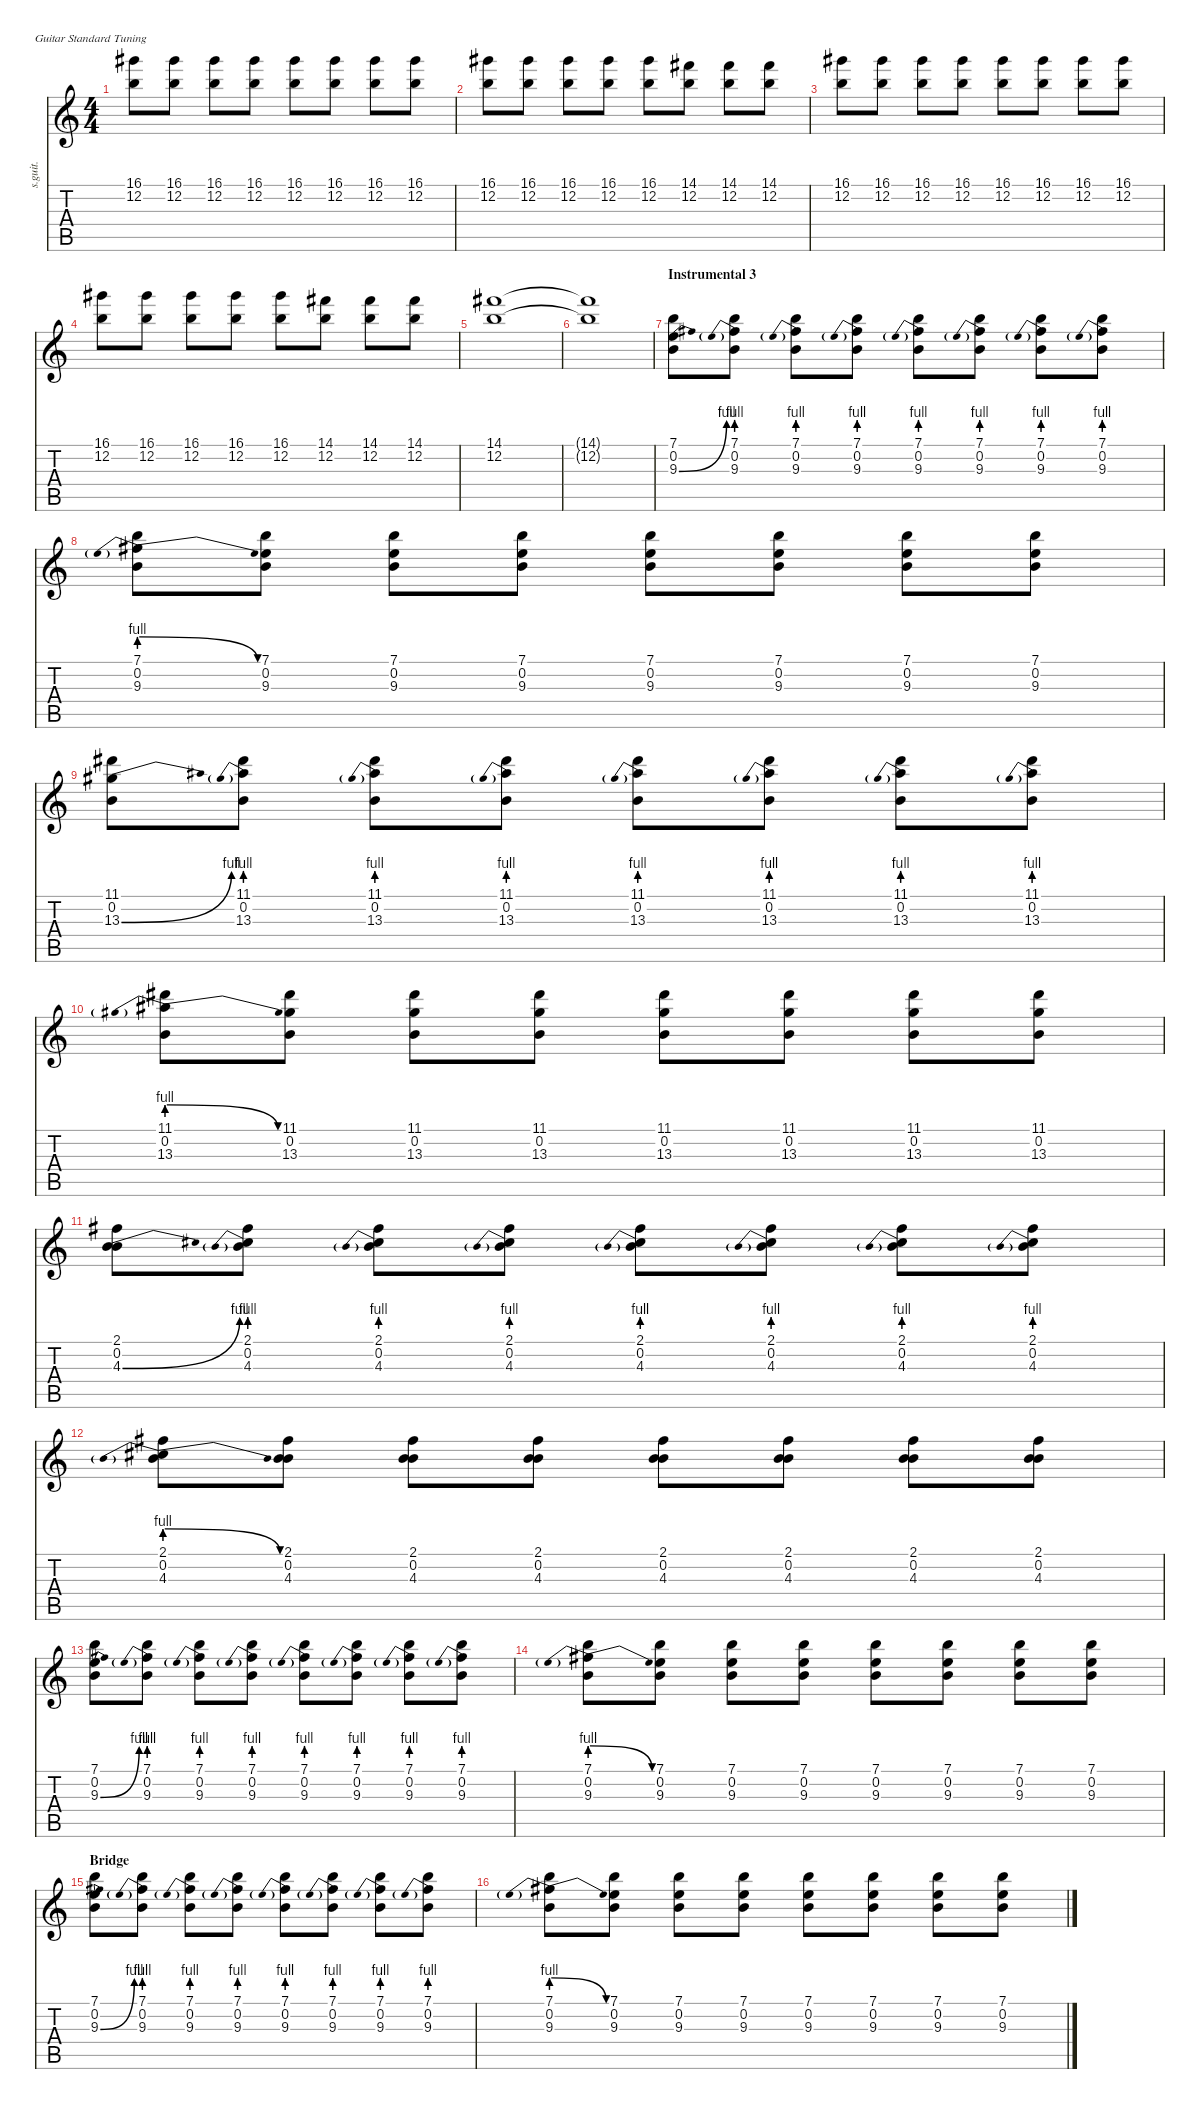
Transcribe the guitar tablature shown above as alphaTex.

\defaultSystemsLayout 4
\hideDynamics
\bracketExtendMode nobrackets
\track ("Jonny Buckland - Main" "s.guit.") {instrument electricguitarclean}
\staff {score tabs}
\tuning (E4 B3 G3 D3 A2 E2)
\ts (4 4)
\tempo (87 hide)
\clef g2
\ks c
(16.1{acc #} 12.2).8{lyrics (0 "") lyrics (1 "") lyrics (2 "") lyrics (3 "") lyrics (4 "") dy f} (16.1{acc #} 12.2).8{lyrics (0 "") lyrics (1 "") lyrics (2 "") lyrics (3 "") lyrics (4 "")} (16.1{acc #} 12.2).8{lyrics (0 "") lyrics (1 "") lyrics (2 "") lyrics (3 "") lyrics (4 "")} (16.1{acc #} 12.2).8{lyrics (0 "") lyrics (1 "") lyrics (2 "") lyrics (3 "") lyrics (4 "")} (16.1{acc #} 12.2).8{lyrics (0 "") lyrics (1 "") lyrics (2 "") lyrics (3 "") lyrics (4 "")} (16.1{acc #} 12.2).8{lyrics (0 "") lyrics (1 "") lyrics (2 "") lyrics (3 "") lyrics (4 "")} (16.1{acc #} 12.2).8{lyrics (0 "") lyrics (1 "") lyrics (2 "") lyrics (3 "") lyrics (4 "")} (16.1{acc #} 12.2).8{lyrics (0 "") lyrics (1 "") lyrics (2 "") lyrics (3 "") lyrics (4 "")} |
(16.1{acc #} 12.2).8{lyrics (0 "") lyrics (1 "") lyrics (2 "") lyrics (3 "") lyrics (4 "")} (16.1{acc #} 12.2).8{lyrics (0 "") lyrics (1 "") lyrics (2 "") lyrics (3 "") lyrics (4 "")} (16.1{acc #} 12.2).8{lyrics (0 "") lyrics (1 "") lyrics (2 "") lyrics (3 "") lyrics (4 "")} (16.1{acc #} 12.2).8{lyrics (0 "") lyrics (1 "") lyrics (2 "") lyrics (3 "") lyrics (4 "")} (16.1{acc #} 12.2).8{lyrics (0 "") lyrics (1 "") lyrics (2 "") lyrics (3 "") lyrics (4 "")} (14.1{acc #} 12.2).8{lyrics (0 "") lyrics (1 "") lyrics (2 "") lyrics (3 "") lyrics (4 "")} (14.1{acc #} 12.2).8{lyrics (0 "") lyrics (1 "") lyrics (2 "") lyrics (3 "") lyrics (4 "")} (14.1{acc #} 12.2).8{lyrics (0 "") lyrics (1 "") lyrics (2 "") lyrics (3 "") lyrics (4 "")} |
(16.1{acc #} 12.2).8{lyrics (0 "") lyrics (1 "") lyrics (2 "") lyrics (3 "") lyrics (4 "")} (16.1{acc #} 12.2).8{lyrics (0 "") lyrics (1 "") lyrics (2 "") lyrics (3 "") lyrics (4 "")} (16.1{acc #} 12.2).8{lyrics (0 "") lyrics (1 "") lyrics (2 "") lyrics (3 "") lyrics (4 "")} (16.1{acc #} 12.2).8{lyrics (0 "") lyrics (1 "") lyrics (2 "") lyrics (3 "") lyrics (4 "")} (16.1{acc #} 12.2).8{lyrics (0 "") lyrics (1 "") lyrics (2 "") lyrics (3 "") lyrics (4 "")} (16.1{acc #} 12.2).8{lyrics (0 "") lyrics (1 "") lyrics (2 "") lyrics (3 "") lyrics (4 "")} (16.1{acc #} 12.2).8{lyrics (0 "") lyrics (1 "") lyrics (2 "") lyrics (3 "") lyrics (4 "")} (16.1{acc #} 12.2).8{lyrics (0 "") lyrics (1 "") lyrics (2 "") lyrics (3 "") lyrics (4 "")} |
(16.1{acc #} 12.2).8{lyrics (0 "") lyrics (1 "") lyrics (2 "") lyrics (3 "") lyrics (4 "")} (16.1{acc #} 12.2).8{lyrics (0 "") lyrics (1 "") lyrics (2 "") lyrics (3 "") lyrics (4 "")} (16.1{acc #} 12.2).8{lyrics (0 "") lyrics (1 "") lyrics (2 "") lyrics (3 "") lyrics (4 "")} (16.1{acc #} 12.2).8{lyrics (0 "") lyrics (1 "") lyrics (2 "") lyrics (3 "") lyrics (4 "")} (16.1{acc #} 12.2).8{lyrics (0 "") lyrics (1 "") lyrics (2 "") lyrics (3 "") lyrics (4 "")} (14.1{acc #} 12.2).8{lyrics (0 "") lyrics (1 "") lyrics (2 "") lyrics (3 "") lyrics (4 "")} (14.1{acc #} 12.2).8{lyrics (0 "") lyrics (1 "") lyrics (2 "") lyrics (3 "") lyrics (4 "")} (14.1{acc #} 12.2).8{lyrics (0 "") lyrics (1 "") lyrics (2 "") lyrics (3 "") lyrics (4 "")} |
(14.1{acc #} 12.2).1{lyrics (0 "") lyrics (1 "") lyrics (2 "") lyrics (3 "") lyrics (4 "")} |
(14.1{t acc #} 12.2{t}).1{lyrics (0 "") lyrics (1 "") lyrics (2 "") lyrics (3 "") lyrics (4 "")} |
\section ("" "Instrumental 3")
(7.1 0.2 9.3{be (bend 0 0 60 4)}).8{lyrics (0 "") lyrics (1 "") lyrics (2 "") lyrics (3 "") lyrics (4 "")} (7.1 0.2 9.3{be (prebend 0 4 60 4)}).8{lyrics (0 "") lyrics (1 "") lyrics (2 "") lyrics (3 "") lyrics (4 "")} (7.1 0.2 9.3{be (prebend 0 4 60 4)}).8{lyrics (0 "") lyrics (1 "") lyrics (2 "") lyrics (3 "") lyrics (4 "")} (7.1 0.2 9.3{be (prebend 0 4 60 4)}).8{lyrics (0 "") lyrics (1 "") lyrics (2 "") lyrics (3 "") lyrics (4 "")} (7.1 0.2 9.3{be (prebend 0 4 60 4)}).8{lyrics (0 "") lyrics (1 "") lyrics (2 "") lyrics (3 "") lyrics (4 "")} (7.1 0.2 9.3{be (prebend 0 4 60 4)}).8{lyrics (0 "") lyrics (1 "") lyrics (2 "") lyrics (3 "") lyrics (4 "")} (7.1 0.2 9.3{be (prebend 0 4 60 4)}).8{lyrics (0 "") lyrics (1 "") lyrics (2 "") lyrics (3 "") lyrics (4 "")} (7.1 0.2 9.3{be (prebend 0 4 60 4)}).8{lyrics (0 "") lyrics (1 "") lyrics (2 "") lyrics (3 "") lyrics (4 "")} |
(7.1 0.2 9.3{be (prebendrelease 0 4 30 0)}).8{lyrics (0 "") lyrics (1 "") lyrics (2 "") lyrics (3 "") lyrics (4 "")} (7.1 0.2 9.3).8{lyrics (0 "") lyrics (1 "") lyrics (2 "") lyrics (3 "") lyrics (4 "")} (7.1 0.2 9.3).8{lyrics (0 "") lyrics (1 "") lyrics (2 "") lyrics (3 "") lyrics (4 "")} (7.1 0.2 9.3).8{lyrics (0 "") lyrics (1 "") lyrics (2 "") lyrics (3 "") lyrics (4 "")} (7.1 0.2 9.3).8{lyrics (0 "") lyrics (1 "") lyrics (2 "") lyrics (3 "") lyrics (4 "")} (7.1 0.2 9.3).8{lyrics (0 "") lyrics (1 "") lyrics (2 "") lyrics (3 "") lyrics (4 "")} (7.1 0.2 9.3).8{lyrics (0 "") lyrics (1 "") lyrics (2 "") lyrics (3 "") lyrics (4 "")} (7.1 0.2 9.3).8{lyrics (0 "") lyrics (1 "") lyrics (2 "") lyrics (3 "") lyrics (4 "")} |
(11.1{acc #} 0.2 13.3{be (bend 0 0 60 4) acc #}).8{lyrics (0 "") lyrics (1 "") lyrics (2 "") lyrics (3 "") lyrics (4 "")} (11.1{acc #} 0.2 13.3{be (prebend 0 4 60 4)}).8{lyrics (0 "") lyrics (1 "") lyrics (2 "") lyrics (3 "") lyrics (4 "")} (11.1{acc #} 0.2 13.3{be (prebend 0 4 60 4)}).8{lyrics (0 "") lyrics (1 "") lyrics (2 "") lyrics (3 "") lyrics (4 "")} (11.1{acc #} 0.2 13.3{be (prebend 0 4 60 4)}).8{lyrics (0 "") lyrics (1 "") lyrics (2 "") lyrics (3 "") lyrics (4 "")} (11.1{acc #} 0.2 13.3{be (prebend 0 4 60 4)}).8{lyrics (0 "") lyrics (1 "") lyrics (2 "") lyrics (3 "") lyrics (4 "")} (11.1{acc #} 0.2 13.3{be (prebend 0 4 60 4)}).8{lyrics (0 "") lyrics (1 "") lyrics (2 "") lyrics (3 "") lyrics (4 "")} (11.1{acc #} 0.2 13.3{be (prebend 0 4 60 4)}).8{lyrics (0 "") lyrics (1 "") lyrics (2 "") lyrics (3 "") lyrics (4 "")} (11.1{acc #} 0.2 13.3{be (prebend 0 4 60 4)}).8{lyrics (0 "") lyrics (1 "") lyrics (2 "") lyrics (3 "") lyrics (4 "")} |
(11.1{acc #} 0.2 13.3{be (prebendrelease 0 4 30 0)}).8{lyrics (0 "") lyrics (1 "") lyrics (2 "") lyrics (3 "") lyrics (4 "")} (11.1{acc #} 0.2 13.3{acc #}).8{lyrics (0 "") lyrics (1 "") lyrics (2 "") lyrics (3 "") lyrics (4 "")} (11.1{acc #} 0.2 13.3{acc #}).8{lyrics (0 "") lyrics (1 "") lyrics (2 "") lyrics (3 "") lyrics (4 "")} (11.1{acc #} 0.2 13.3{acc #}).8{lyrics (0 "") lyrics (1 "") lyrics (2 "") lyrics (3 "") lyrics (4 "")} (11.1{acc #} 0.2 13.3{acc #}).8{lyrics (0 "") lyrics (1 "") lyrics (2 "") lyrics (3 "") lyrics (4 "")} (11.1{acc #} 0.2 13.3{acc #}).8{lyrics (0 "") lyrics (1 "") lyrics (2 "") lyrics (3 "") lyrics (4 "")} (11.1{acc #} 0.2 13.3{acc #}).8{lyrics (0 "") lyrics (1 "") lyrics (2 "") lyrics (3 "") lyrics (4 "")} (11.1{acc #} 0.2 13.3{acc #}).8{lyrics (0 "") lyrics (1 "") lyrics (2 "") lyrics (3 "") lyrics (4 "")} |
(2.1{acc #} 0.2 4.3{be (bend 0 0 60 4)}).8{lyrics (0 "") lyrics (1 "") lyrics (2 "") lyrics (3 "") lyrics (4 "")} (2.1{acc #} 0.2 4.3{be (prebend 0 4 60 4)}).8{lyrics (0 "") lyrics (1 "") lyrics (2 "") lyrics (3 "") lyrics (4 "")} (2.1{acc #} 0.2 4.3{be (prebend 0 4 60 4)}).8{lyrics (0 "") lyrics (1 "") lyrics (2 "") lyrics (3 "") lyrics (4 "")} (2.1{acc #} 0.2 4.3{be (prebend 0 4 60 4)}).8{lyrics (0 "") lyrics (1 "") lyrics (2 "") lyrics (3 "") lyrics (4 "")} (2.1{acc #} 0.2 4.3{be (prebend 0 4 60 4)}).8{lyrics (0 "") lyrics (1 "") lyrics (2 "") lyrics (3 "") lyrics (4 "")} (2.1{acc #} 0.2 4.3{be (prebend 0 4 60 4)}).8{lyrics (0 "") lyrics (1 "") lyrics (2 "") lyrics (3 "") lyrics (4 "")} (2.1{acc #} 0.2 4.3{be (prebend 0 4 60 4)}).8{lyrics (0 "") lyrics (1 "") lyrics (2 "") lyrics (3 "") lyrics (4 "")} (2.1{acc #} 0.2 4.3{be (prebend 0 4 60 4)}).8{lyrics (0 "") lyrics (1 "") lyrics (2 "") lyrics (3 "") lyrics (4 "")} |
(2.1{acc #} 0.2 4.3{be (prebendrelease 0 4 30 0)}).8{lyrics (0 "") lyrics (1 "") lyrics (2 "") lyrics (3 "") lyrics (4 "")} (2.1{acc #} 0.2 4.3).8{lyrics (0 "") lyrics (1 "") lyrics (2 "") lyrics (3 "") lyrics (4 "")} (2.1{acc #} 0.2 4.3).8{lyrics (0 "") lyrics (1 "") lyrics (2 "") lyrics (3 "") lyrics (4 "")} (2.1{acc #} 0.2 4.3).8{lyrics (0 "") lyrics (1 "") lyrics (2 "") lyrics (3 "") lyrics (4 "")} (2.1{acc #} 0.2 4.3).8{lyrics (0 "") lyrics (1 "") lyrics (2 "") lyrics (3 "") lyrics (4 "")} (2.1{acc #} 0.2 4.3).8{lyrics (0 "") lyrics (1 "") lyrics (2 "") lyrics (3 "") lyrics (4 "")} (2.1{acc #} 0.2 4.3).8{lyrics (0 "") lyrics (1 "") lyrics (2 "") lyrics (3 "") lyrics (4 "")} (2.1{acc #} 0.2 4.3).8{lyrics (0 "") lyrics (1 "") lyrics (2 "") lyrics (3 "") lyrics (4 "")} |
(7.1 0.2 9.3{be (bend 0 0 60 4)}).8{lyrics (0 "") lyrics (1 "") lyrics (2 "") lyrics (3 "") lyrics (4 "")} (7.1 0.2 9.3{be (prebend 0 4 60 4)}).8{lyrics (0 "") lyrics (1 "") lyrics (2 "") lyrics (3 "") lyrics (4 "")} (7.1 0.2 9.3{be (prebend 0 4 60 4)}).8{lyrics (0 "") lyrics (1 "") lyrics (2 "") lyrics (3 "") lyrics (4 "")} (7.1 0.2 9.3{be (prebend 0 4 60 4)}).8{lyrics (0 "") lyrics (1 "") lyrics (2 "") lyrics (3 "") lyrics (4 "")} (7.1 0.2 9.3{be (prebend 0 4 60 4)}).8{lyrics (0 "") lyrics (1 "") lyrics (2 "") lyrics (3 "") lyrics (4 "")} (7.1 0.2 9.3{be (prebend 0 4 60 4)}).8{lyrics (0 "") lyrics (1 "") lyrics (2 "") lyrics (3 "") lyrics (4 "")} (7.1 0.2 9.3{be (prebend 0 4 60 4)}).8{lyrics (0 "") lyrics (1 "") lyrics (2 "") lyrics (3 "") lyrics (4 "")} (7.1 0.2 9.3{be (prebend 0 4 60 4)}).8{lyrics (0 "") lyrics (1 "") lyrics (2 "") lyrics (3 "") lyrics (4 "")} |
(7.1 0.2 9.3{be (prebendrelease 0 4 30 0)}).8{lyrics (0 "") lyrics (1 "") lyrics (2 "") lyrics (3 "") lyrics (4 "")} (7.1 0.2 9.3).8{lyrics (0 "") lyrics (1 "") lyrics (2 "") lyrics (3 "") lyrics (4 "")} (7.1 0.2 9.3).8{lyrics (0 "") lyrics (1 "") lyrics (2 "") lyrics (3 "") lyrics (4 "")} (7.1 0.2 9.3).8{lyrics (0 "") lyrics (1 "") lyrics (2 "") lyrics (3 "") lyrics (4 "")} (7.1 0.2 9.3).8{lyrics (0 "") lyrics (1 "") lyrics (2 "") lyrics (3 "") lyrics (4 "")} (7.1 0.2 9.3).8{lyrics (0 "") lyrics (1 "") lyrics (2 "") lyrics (3 "") lyrics (4 "")} (7.1 0.2 9.3).8{lyrics (0 "") lyrics (1 "") lyrics (2 "") lyrics (3 "") lyrics (4 "")} (7.1 0.2 9.3).8{lyrics (0 "") lyrics (1 "") lyrics (2 "") lyrics (3 "") lyrics (4 "")} |
\section ("" "Bridge")
(7.1 0.2 9.3{be (bend 0 0 60 4)}).8{lyrics (0 "") lyrics (1 "") lyrics (2 "") lyrics (3 "") lyrics (4 "")} (7.1 0.2 9.3{be (prebend 0 4 60 4)}).8{lyrics (0 "") lyrics (1 "") lyrics (2 "") lyrics (3 "") lyrics (4 "")} (7.1 0.2 9.3{be (prebend 0 4 60 4)}).8{lyrics (0 "") lyrics (1 "") lyrics (2 "") lyrics (3 "") lyrics (4 "")} (7.1 0.2 9.3{be (prebend 0 4 60 4)}).8{lyrics (0 "") lyrics (1 "") lyrics (2 "") lyrics (3 "") lyrics (4 "")} (7.1 0.2 9.3{be (prebend 0 4 60 4)}).8{lyrics (0 "") lyrics (1 "") lyrics (2 "") lyrics (3 "") lyrics (4 "")} (7.1 0.2 9.3{be (prebend 0 4 60 4)}).8{lyrics (0 "") lyrics (1 "") lyrics (2 "") lyrics (3 "") lyrics (4 "")} (7.1 0.2 9.3{be (prebend 0 4 60 4)}).8{lyrics (0 "") lyrics (1 "") lyrics (2 "") lyrics (3 "") lyrics (4 "")} (7.1 0.2 9.3{be (prebend 0 4 60 4)}).8{lyrics (0 "") lyrics (1 "") lyrics (2 "") lyrics (3 "") lyrics (4 "")} |
(7.1 0.2 9.3{be (prebendrelease 0 4 30 0)}).8{lyrics (0 "") lyrics (1 "") lyrics (2 "") lyrics (3 "") lyrics (4 "")} (7.1 0.2 9.3).8{lyrics (0 "") lyrics (1 "") lyrics (2 "") lyrics (3 "") lyrics (4 "")} (7.1 0.2 9.3).8{lyrics (0 "") lyrics (1 "") lyrics (2 "") lyrics (3 "") lyrics (4 "")} (7.1 0.2 9.3).8{lyrics (0 "") lyrics (1 "") lyrics (2 "") lyrics (3 "") lyrics (4 "")} (7.1 0.2 9.3).8{lyrics (0 "") lyrics (1 "") lyrics (2 "") lyrics (3 "") lyrics (4 "")} (7.1 0.2 9.3).8{lyrics (0 "") lyrics (1 "") lyrics (2 "") lyrics (3 "") lyrics (4 "")} (7.1 0.2 9.3).8{lyrics (0 "") lyrics (1 "") lyrics (2 "") lyrics (3 "") lyrics (4 "")} (7.1 0.2 9.3).8{lyrics (0 "") lyrics (1 "") lyrics (2 "") lyrics (3 "") lyrics (4 "")}
